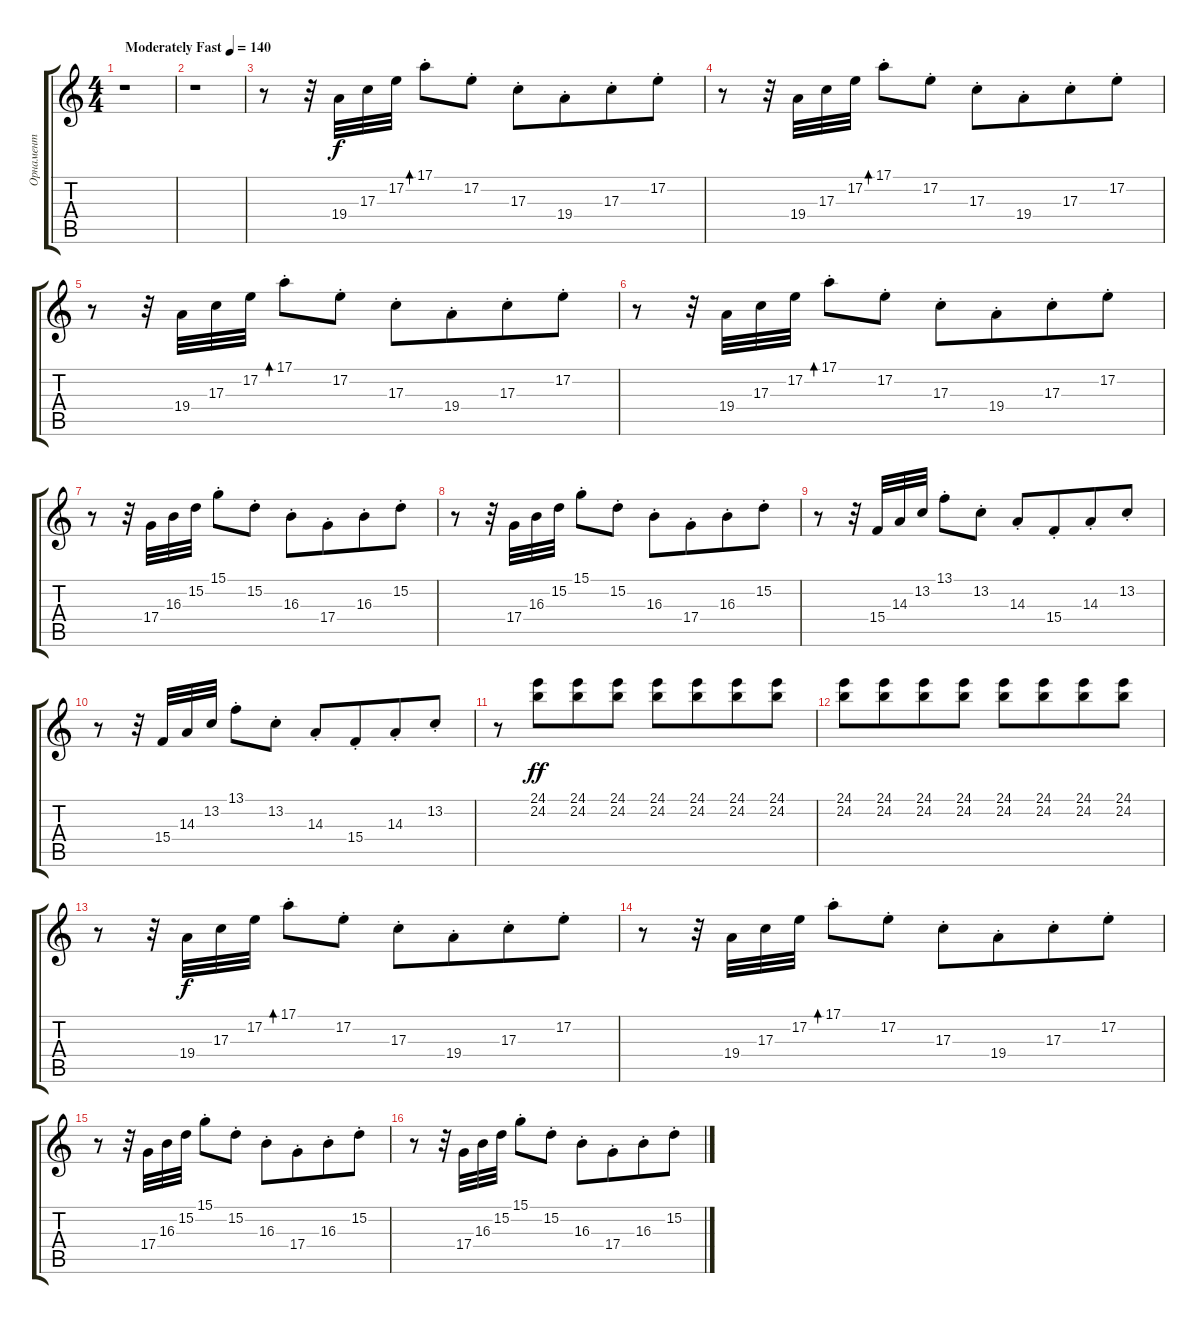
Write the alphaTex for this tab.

\track ("Орнамент" "Орнамент") {instrument acousticgrandpiano}
\staff {score tabs}
\tuning (E4 B3 G3 D3 A2 E2) {hide}
\ts (4 4)
\tempo (140 "Moderately Fast")
\clef g2
\ks aminor
r.1{dy f instrument acousticgrandpiano} |
r.1 |
r.8 r.32 19.4.32 17.3.32 17.2.32 17.1{st}.8{bd 480} 17.2{st}.8 17.3{st}.8 19.4{st}.8{beam merge} 17.3{st}.8 17.2{st}.8 |
r.8 r.32 19.4.32 17.3.32 17.2.32 17.1{st}.8{bd 480} 17.2{st}.8 17.3{st}.8 19.4{st}.8{beam merge} 17.3{st}.8 17.2{st}.8 |
r.8 r.32 19.4.32 17.3.32 17.2.32 17.1{st}.8{bd 480} 17.2{st}.8 17.3{st}.8 19.4{st}.8{beam merge} 17.3{st}.8 17.2{st}.8 |
r.8 r.32 19.4.32 17.3.32 17.2.32 17.1{st}.8{bd 480} 17.2{st}.8 17.3{st}.8 19.4{st}.8{beam merge} 17.3{st}.8 17.2{st}.8 |
r.8 r.32 17.4.32 16.3.32 15.2.32 15.1{st}.8 15.2{st}.8 16.3{st}.8 17.4{st}.8{beam merge} 16.3{st}.8 15.2{st}.8 |
r.8 r.32 17.4.32 16.3.32 15.2.32 15.1{st}.8 15.2{st}.8 16.3{st}.8 17.4{st}.8{beam merge} 16.3{st}.8 15.2{st}.8 |
r.8 r.32 15.4.32 14.3.32 13.2.32 13.1{st}.8 13.2{st}.8 14.3{st}.8 15.4{st}.8{beam merge} 14.3{st}.8 13.2{st}.8 |
r.8 r.32 15.4.32 14.3.32 13.2.32 13.1{st}.8 13.2{st}.8 14.3{st}.8 15.4{st}.8{beam merge} 14.3{st}.8 13.2{st}.8 |
r.8 (24.1 24.2).8{dy ff beam merge} (24.1 24.2).8 (24.1 24.2).8 (24.1 24.2).8 (24.1 24.2).8{beam merge} (24.1 24.2).8 (24.1 24.2).8 |
(24.1 24.2).8 (24.1 24.2).8{beam merge} (24.1 24.2).8 (24.1 24.2).8 (24.1 24.2).8 (24.1 24.2).8{beam merge} (24.1 24.2).8 (24.1 24.2).8 |
r.8 r.32 19.4.32{dy f} 17.3.32 17.2.32 17.1{st}.8{bd 480} 17.2{st}.8 17.3{st}.8 19.4{st}.8{beam merge} 17.3{st}.8 17.2{st}.8 |
r.8 r.32 19.4.32 17.3.32 17.2.32 17.1{st}.8{bd 480} 17.2{st}.8 17.3{st}.8 19.4{st}.8{beam merge} 17.3{st}.8 17.2{st}.8 |
r.8 r.32 17.4.32 16.3.32 15.2.32 15.1{st}.8 15.2{st}.8 16.3{st}.8 17.4{st}.8{beam merge} 16.3{st}.8 15.2{st}.8 |
r.8 r.32 17.4.32 16.3.32 15.2.32 15.1{st}.8 15.2{st}.8 16.3{st}.8 17.4{st}.8{beam merge} 16.3{st}.8 15.2{st}.8
